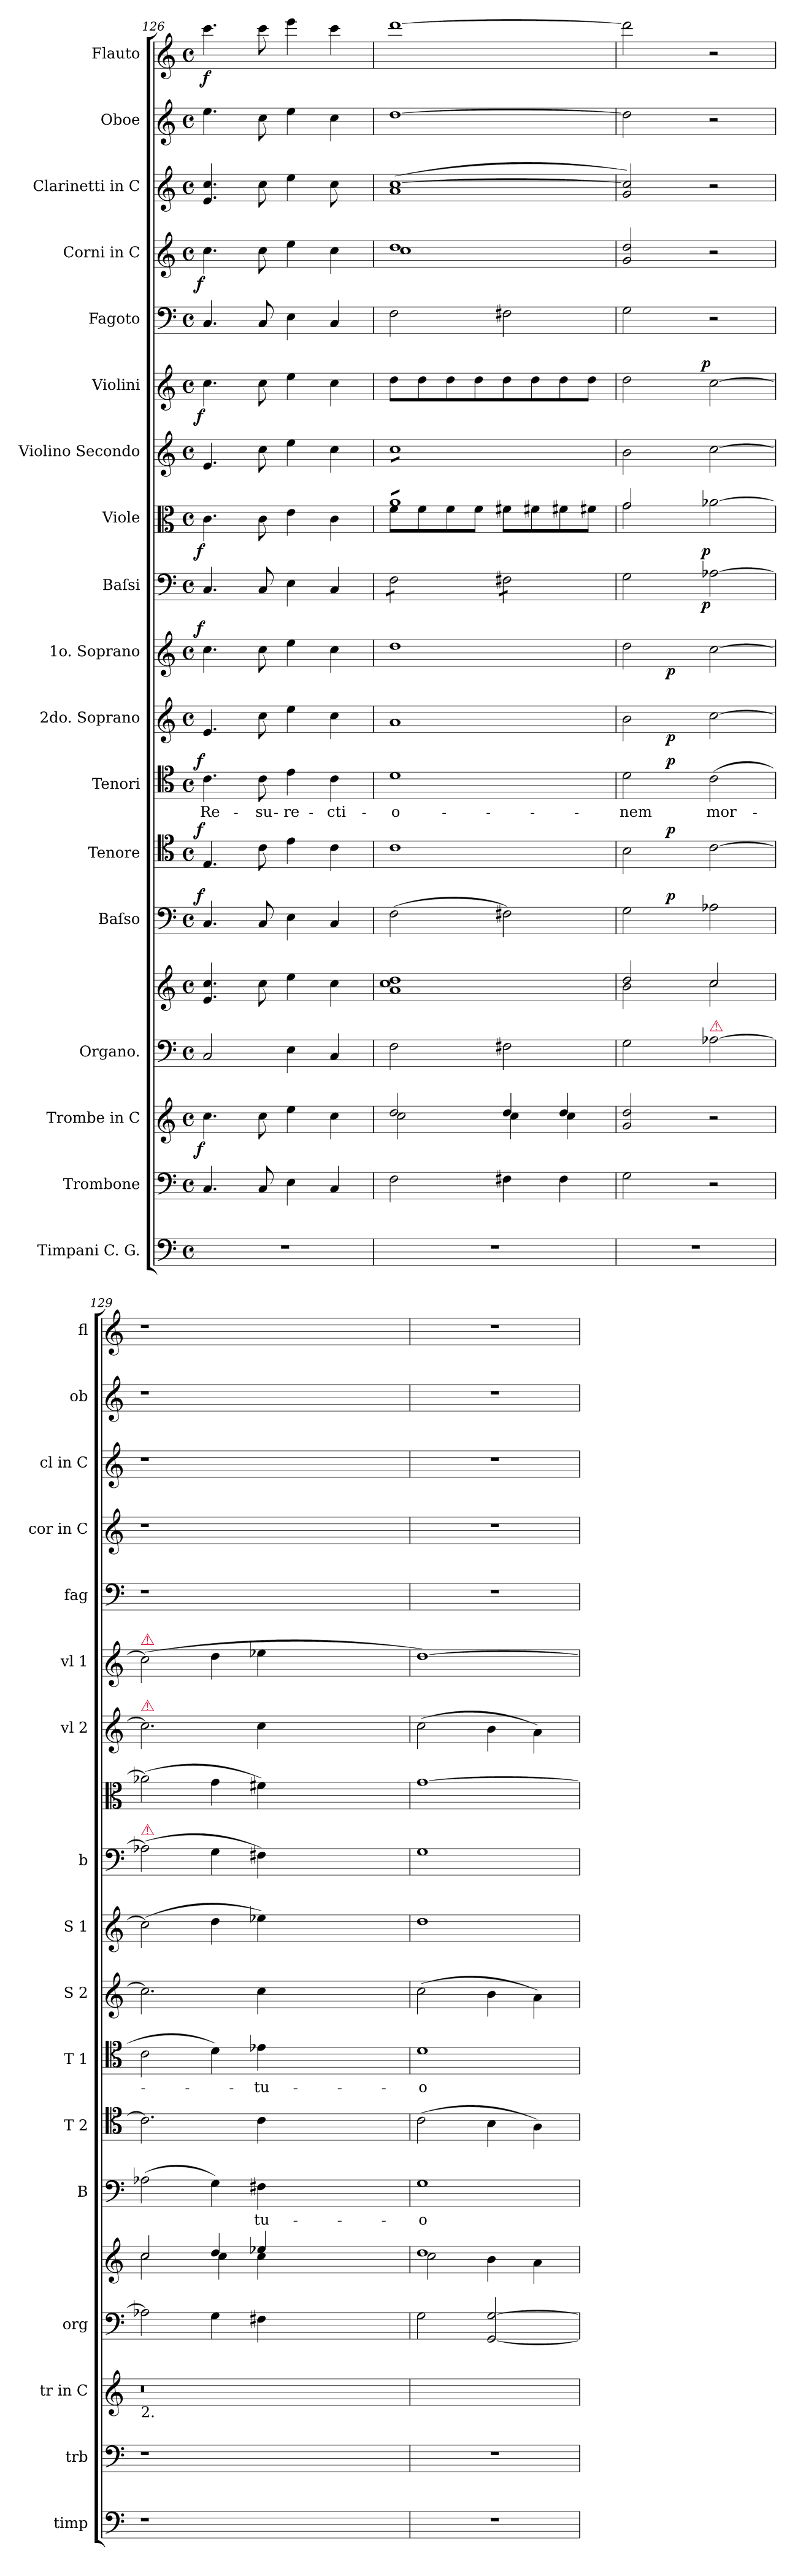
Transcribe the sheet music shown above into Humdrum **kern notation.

**kern	**kern	**kern	**dynam	**kern	**kern	**kern	**text	**dynam	**kern	**dynam	**kern	**text	**dynam	**kern	**dynam	**kern	**dynam	**kern	**dynam	**kern	**dynam	**kern	**kern	**dynam	**kern	**kern	**dynam	**kern	**kern	**kern	**dynam
*part18	*part17	*part16	*part16	*part15	*part15	*part14	*part14	*part14	*part13	*part13	*part12	*part12	*part12	*part11	*part11	*part10	*part10	*part9	*part9	*part8	*part8	*part7	*part6	*part6	*part5	*part4	*part4	*part3	*part2	*part1	*part1
*staff19	*staff18	*staff17	*staff17	*staff16	*staff15	*staff14	*staff14	*staff14	*staff13	*staff13	*staff12	*staff12	*staff12	*staff11	*staff11	*staff10	*staff10	*staff9	*staff9	*staff8	*staff8	*staff7	*staff6	*staff6	*staff5	*staff4	*staff4	*staff3	*staff2	*staff1	*staff1
*I"Timpani C. G.	*I"Trombone	*I"Trombe in C	*	*I"Organo.	*	*I"Baſso	*	*	*I"Tenore	*	*I"Tenori	*	*	*I"2do. Soprano	*	*I"1o. Soprano	*	*I"Baſsi	*	*I"Viole	*	*I"Violino Secondo	*I"Violini	*	*I"Fagoto	*I"Corni in C	*	*I"Clarinetti in C	*I"Oboe	*I"Flauto	*
*I'timp	*I'trb	*I'tr in C	*	*I'org	*	*I'B	*	*	*I'T 2	*	*I'T 1	*	*	*I'S 2	*	*I'S 1	*	*I'b	*	*	*	*I'vl 2	*I'vl 1	*	*I'fag	*I'cor in C	*	*I'cl in C	*I'ob	*I'fl	*
*clefF4	*clefF4	*clefG2	*	*clefF4	*clefG2	*clefF4	*	*	*clefC4	*	*clefC4	*	*	*clefG2	*	*clefG2	*	*clefF4	*	*clefC3	*	*clefG2	*clefG2	*	*clefF4	*clefG2	*	*clefG2	*clefG2	*clefG2	*
*k[]	*k[]	*k[]	*	*k[]	*k[]	*k[]	*	*	*k[]	*	*k[]	*	*	*k[]	*	*k[]	*	*k[]	*	*k[]	*	*k[]	*k[]	*	*k[]	*k[]	*	*k[]	*k[]	*k[]	*
*M4/4	*M4/4	*M4/4	*	*M4/4	*M4/4	*M4/4	*	*	*M4/4	*	*M4/4	*	*	*M4/4	*	*M4/4	*	*M4/4	*	*M4/4	*	*M4/4	*M4/4	*	*M4/4	*M4/4	*	*M4/4	*M4/4	*M4/4	*
*met(c)	*met(c)	*met(c)	*	*met(c)	*met(c)	*met(c)	*	*	*met(c)	*	*met(c)	*	*	*met(c)	*	*met(c)	*	*met(c)	*	*met(c)	*	*met(c)	*met(c)	*	*met(c)	*met(c)	*	*met(c)	*met(c)	*met(c)	*
=126	=126	=126	=126	=126	=126	=126	=126	=126	=126	=126	=126	=126	=126	=126	=126	=126	=126	=126	=126	=126	=126	=126	=126	=126	=126	=126	=126	=126	=126	=126	=126
!	!	!	!LO:DY:b:rj	!	!	!	!	!LO:DY:a:rj	!	!LO:DY:a:rj	!	!	!LO:DY:a:rj	!	!	!	!LO:DY:a:rj	!	!	!	!LO:DY:rj	!	!	!LO:DY:rj	!	!	!LO:DY:rj	!	!	!	!
1r	4.C/	4.cc\	f	2C/	4.e/ 4.cc/	4.C/	.	f	4.E/	f	4.c\	Re-	f	4.e/	.	4.cc\	f	4.C/	.	4.c\	f	4.e/	4.cc\	f	4.C/	4.cc\	f	4.e/ 4.cc/	4.ee\	4.ccc\	f
.	8C/	8cc\	.	.	8cc\	8C/	.	.	8c\	.	8c\	-su-	.	8cc\	.	8cc\	.	8C/	.	8c\	.	8cc\	8cc\	.	8C/	8cc\	.	8cc\	8cc\	8ccc\	.
.	4E\	4ee\	.	4E\	4ee\	4E\	.	.	4e\	.	4e\	-re-	.	4ee\	.	4ee\	.	4E\	.	4e\	.	4ee\	4ee\	.	4E\	4ee\	.	4ee\	4ee\	4eee\	.
!	!	!	!	!	!	!	!	!	!	!	!	!	!	!	!	!	!	!	!	!	!	!	!	!	!	!	!	!LO:N:vis=8	!	!	!
.	4C/	4cc\	.	4C/	4cc\	4C/	.	.	4c\	.	4c\	-cti-	.	4cc\	.	4cc\	.	4C/	.	4c\	.	4cc\	4cc\	.	4C/	4cc\	.	4cc\	4cc\	4ccc\	.
=127	=127	=127	=127	=127	=127	=127	=127	=127	=127	=127	=127	=127	=127	=127	=127	=127	=127	=127	=127	=127	=127	=127	=127	=127	=127	=127	=127	=127	=127	=127	=127
*	*	*^	*	*	*	*	*	*	*	*	*	*	*	*	*	*	*	*	*	*^	*	*	*	*	*	*^	*	*	*	*	*
*	*	*	*	*	*	*	*	*	*	*	*	*	*	*	*	*	*	*	*tremolo	*	*	*	*	*	*	*	*	*	*	*	*	*	*	*
*	*	*	*	*	*	*	*	*	*	*	*	*	*	*	*	*	*	*	*	*	*tremolo	*	*	*	*	*	*	*	*	*	*	*	*	*
*	*	*	*	*	*	*	*	*	*	*	*	*	*	*	*	*	*	*	*	*	*	*	*	*tremolo	*	*	*	*	*	*	*	*	*	*
1r	2F\	2dd/	2cc\	.	2F\	1a 1cc 1dd	(2F\	.	.	1c	.	1d	-o-	.	1a	.	1dd	.	8F\L	.	8a/L	8f\L	.	8cc\L	8dd\L	.	2F\	1dd	1cc	.	(<1a [1cc	[1dd	[1ddd	.
.	.	.	.	.	.	.	.	.	.	.	.	.	.	.	.	.	.	.	8F\	.	8a/	8f\	.	8cc\	8dd\	.	.	.	.	.	.	.	.	.
.	.	.	.	.	.	.	.	.	.	.	.	.	.	.	.	.	.	.	8F\	.	8a/	8f\	.	8cc\	8dd\	.	.	.	.	.	.	.	.	.
.	.	.	.	.	.	.	.	.	.	.	.	.	.	.	.	.	.	.	8F\J	.	8a/	8f\J	.	8cc\	8dd\	.	.	.	.	.	.	.	.	.
.	4F#X\	4dd/	4cc\	.	2F#X\	.	2F#X\)	.	.	.	.	.	.	.	.	.	.	.	8F#X\L	.	8a/	8f#X\L	.	8cc\	8dd\	.	2F#X\	.	.	.	.	.	.	.
.	.	.	.	.	.	.	.	.	.	.	.	.	.	.	.	.	.	.	8F#X\	.	8a/	8f#X\	.	8cc\	8dd\	.	.	.	.	.	.	.	.	.
.	4F#\	4dd/	4cc\	.	.	.	.	.	.	.	.	.	.	.	.	.	.	.	8F#X\	.	8a/	8f#X\	.	8cc\	8dd\	.	.	.	.	.	.	.	.	.
.	.	.	.	.	.	.	.	.	.	.	.	.	.	.	.	.	.	.	8F#X\J	.	8a/J	8f#X\J	.	8cc\J	8dd\J	.	.	.	.	.	.	.	.	.
*	*	*	*	*	*	*	*	*	*	*	*	*	*	*	*	*	*	*	*	*	*	*	*	*Xtremolo	*	*	*	*	*	*	*	*	*	*
*	*	*	*	*	*	*	*	*	*	*	*	*	*	*	*	*	*	*	*	*	*Xtremolo	*	*	*	*	*	*	*	*	*	*	*	*	*
*	*	*	*	*	*	*	*	*	*	*	*	*	*	*	*	*	*	*	*Xtremolo	*	*	*	*	*	*	*	*	*	*	*	*	*	*	*
*	*	*v	*v	*	*	*	*	*	*	*	*	*	*	*	*	*	*	*	*	*	*	*	*	*	*	*	*	*v	*v	*	*	*	*	*
=128	=128	=128	=128	=128	=128	=128	=128	=128	=128	=128	=128	=128	=128	=128	=128	=128	=128	=128	=128	=128	=128	=128	=128	=128	=128	=128	=128	=128	=128	=128	=128	=128
*	*	*	*	*	*^	*^	*	*	*^	*	*^	*	*	*^	*	*^	*	*	*	*	*	*	*	*	*	*	*	*	*	*	*	*
1r	2G\	2g/ 2dd/	.	2G\	2dd/	2b\	2G\	4ryy	.	.	2B\	4ryy	.	2d\	4ryy	-nem	.	2b\	4ryy	.	2dd\	4ryy	.	2G\	.	2g/	2g\	.	2b\	2dd\	.	2G\	2g/ 2dd/	.	2g/ 2cc]/)	2dd\]	2ddd\]	.
!	!	!	!	!	!	!	!	!	!	!LO:DY:a	!	!	!LO:DY:a	!	!	!	!LO:DY:a	!	!	!	!	!	!LO:DY:b	!	!	!	!	!	!	!	!	!	!	!	!	!	!	!
.	.	.	.	.	.	.	.	2.ryy	.	p	.	2.ryy	p	.	2.ryy	.	p	.	2.ryy	p	.	2.ryy	p	.	.	.	.	.	.	.	.	.	.	.	.	.	.	.
!	!	!	!	!LO:TX:a:color=crimson:t=⚠	!	!	!	!	!	!	!	!	!	!	!	!	!	!	!	!	!	!	!	!	!	!	!	!	!	!	!	!	!	!	!	!	!	!
!	!	!	!	!	!	!	!	!	!	!	!	!	!	!	!	!	!	!	!	!	!	!	!	!	!LO:DY:rj	!	!	!LO:DY:rj	!	!	!LO:DY:a:rj	!	!	!	!	!	!	!
.	2r	2r	.	[2A-X\	2cc/	2cc\	2A-X\	.	.	.	[2c\	.	.	(2c\	.	mor-	.	[2cc\	.	.	[2cc\	.	.	[2A-X\	p	[2a-X\	2ryy	p	[2cc\	[2cc\	p	2r	2r	.	2r	2r	2r	.
=129	=129	=129	=129	=129	=129	=129	=129	=129	=129	=129	=129	=129	=129	=129	=129	=129	=129	=129	=129	=129	=129	=129	=129	=129	=129	=129	=129	=129	=129	=129	=129	=129	=129	=129	=129	=129	=129	=129
!	!	!	!	!	!	!	!	!	!	!	!	!	!	!	!	!	!	!	!	!	!	!	!	!	!	!	!	!	!	!LO:TX:a:color=crimson:t=⚠	!	!	!	!	!	!	!	!
!	!	!	!	!	!	!	!	!	!	!	!	!	!	!	!	!	!	!	!	!	!	!	!	!	!	!	!	!	!LO:TX:a:color=crimson:t=⚠	!	!	!	!	!	!	!	!	!
!	!	!	!	!	!	!	!	!	!	!	!	!	!	!	!	!	!	!	!	!	!	!	!	!	!	!LO:TX:a:color=crimson:t=⚠	!	!	!	!	!	!	!	!	!	!	!	!
!	!	!	!	!	!	!	!	!	!	!	!	!	!	!	!	!	!	!	!	!	!	!	!	!LO:TX:a:color=crimson:t=⚠	!	!	!	!	!	!	!	!	!	!	!	!	!	!
!	!	!	!	!	!	!	!	!	!	!	!	!	!	!	!	!	!	!	!	!	!LO:TX:a:color=crimson:t=⚠	!	!	!	!	!	!	!	!	!	!	!	!	!	!	!	!	!
!	!	!	!	!	!	!	!	!	!	!	!	!	!	!	!	!	!	!LO:TX:a:color=crimson:t=⚠	!	!	!	!	!	!	!	!	!	!	!	!	!	!	!	!	!	!	!	!
!	!	!	!	!	!	!	!	!	!	!	!LO:TX:a:color=crimson:t=⚠	!	!	!	!	!	!	!	!	!	!	!	!	!	!	!	!	!	!	!	!	!	!	!	!	!	!	!
!	!	!LO:TX:b:t=2.	!	!	!	!	!	!	!	!	!	!	!	!	!	!	!	!	!	!	!	!	!	!	!	!	!	!	!	!	!	!	!	!	!	!	!	!
*	*	*	*	*	*	*	*v	*v	*	*	*	*	*	*v	*v	*	*	*v	*v	*	*v	*v	*	*	*	*v	*v	*	*	*	*	*	*	*	*	*	*	*
*	*	*	*	*	*	*	*	*	*	*v	*v	*	*	*	*	*	*	*	*	*	*	*	*	*	*	*	*	*	*	*	*	*	*
1r	1r	0r	.	2A-X\]	2cc/	2cc\	(2A-X\	.	.	2.c\]	.	2c\	.	.	2.cc\]	.	(2cc\]	.	(2A-X\]	.	(2a-X\]	.	2.cc\]	(2cc\]	.	1r	1r	.	1r	1r	1r	.
.	.	.	.	4G\	4dd/	4cc\	4G\)	.	.	.	.	4d\)	.	.	.	.	4dd\	.	4G\	.	4g\	.	.	4dd\	.	.	.	.	.	.	.	.
.	.	.	.	4F#X\	4ee-X/	4cc\	4F#X\	tu-	.	4c\	.	4e-X\	tu-	.	4cc\	.	4ee-X\)	.	4F#X\)	.	4f#X\)	.	4cc\	4ee-X\	.	.	.	.	.	.	.	.
1ryy	1ryy	.	.	1ryy	1ryy	1ryy	1ryy	.	.	1ryy	.	1ryy	.	.	1ryy	.	1ryy	.	1ryy	.	1ryy	.	1ryy	1ryy	.	1ryy	1ryy	.	1ryy	1ryy	1ryy	.
=130	=130	=130	=130	=130	=130	=130	=130	=130	=130	=130	=130	=130	=130	=130	=130	=130	=130	=130	=130	=130	=130	=130	=130	=130	=130	=130	=130	=130	=130	=130	=130	=130
1r	1r	1ryy	.	2G\	1dd	2cc\	1G	-o-	.	(2c\	.	1d	-o-	.	(2cc\	.	1dd	.	1G	.	[1g	.	(2cc\	[1dd)	.	1r	1r	.	1r	1r	1r	.
.	.	.	.	[2GG/ [2G/	.	4b\	.	.	.	4B\	.	.	.	.	4b\	.	.	.	.	.	.	.	4b\	.	.	.	.	.	.	.	.	.
.	.	.	.	.	.	4a\	.	.	.	4A\)	.	.	.	.	4a\)	.	.	.	.	.	.	.	4a\)	.	.	.	.	.	.	.	.	.
*	*	*	*	*	*v	*v	*	*	*	*	*	*	*	*	*	*	*	*	*	*	*	*	*	*	*	*	*	*	*	*	*	*
=	=	=	=	=	=	=	=	=	=	=	=	=	=	=	=	=	=	=	=	=	=	=	=	=	=	=	=	=	=	=	=
*-	*-	*-	*-	*-	*-	*-	*-	*-	*-	*-	*-	*-	*-	*-	*-	*-	*-	*-	*-	*-	*-	*-	*-	*-	*-	*-	*-	*-	*-	*-	*-
